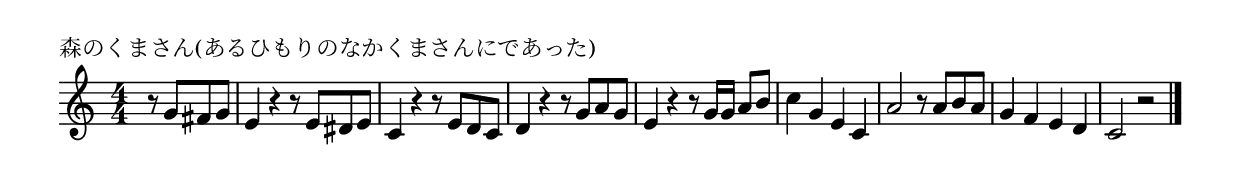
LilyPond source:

\version "2.18.2"

% 森のくまさん(あるひもりのなかくまさんにであった)

\header {
piece = "森のくまさん(あるひもりのなかくまさんにであった)"
}

melody =
\relative c'' {
\key c \major
\time 4/4
\set Score.tempoHideNote = ##t
\tempo 4=120
\numericTimeSignature

\partial 2
r8 g fis g |
e4 r r8 e dis e |
c4 r r8 e d c |
d4 r r8 g a g |
e4 r r8 g16 g a8 b |
c4 g e c |
a'2 r8 a b a |
g4 f e d |
c2 r |



\bar "|."
}
\score {
<<
\chords {
\set noChordSymbol = ""
\set chordChanges=##t
%%

}
\new Staff {\melody}
>>
\layout {
line-width = #190
indent = 0\mm
}
\midi {}
}